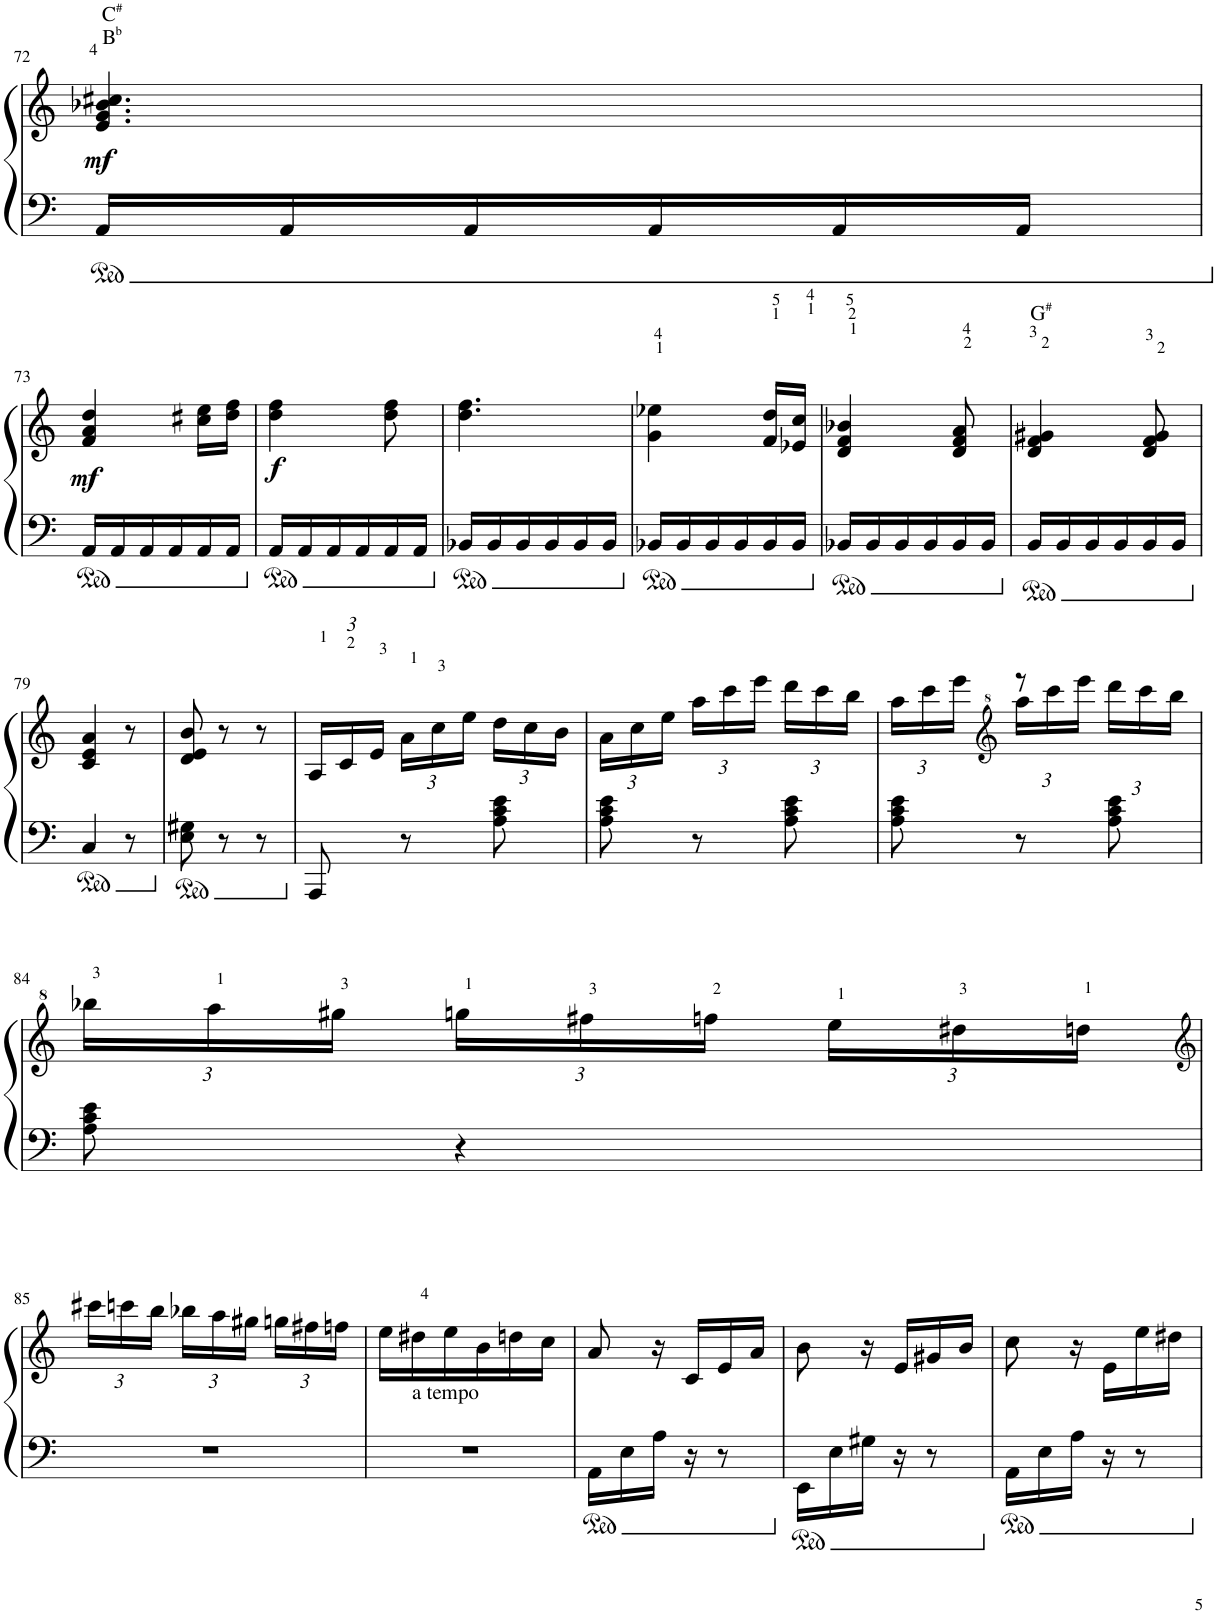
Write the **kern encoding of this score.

**kern	**kern	**dynam
*part1	*part1	*part1
*staff2	*staff1	*staff1/2
*I"Piano	*	*
*I'Pno	*	*
!!LO:PB:g=z
*clefF4	*clefG2	*
*k[]	*k[]	*
*M3/8	*M3/8	*
=72	=72	=72
!	!LO:TX:a:t=C	!
!	!LO:TX:a:t=#	!
!	!LO:TX:a:t=B	!
!	!LO:TX:a:t=b	!
!	!	!LO:DY:b
16AA/LL	4.e/ 4.g/ 4.b-X/ 4.cc#X/	mf
16AA/	.	.
16AA/	.	.
16AA/	.	.
16AA/	.	.
16AA/JJ	.	.
!!LO:LB:g=z
=73	=73	=73
!	!	!LO:DY:b
16AA/LL	4f/ 4a/ 4dd/	mf
16AA/	.	.
16AA/	.	.
16AA/	.	.
16AA/	16cc\ 16ee#X\LL	.
16AA/JJ	16dd\ 16ff\JJ	.
=74	=74	=74
!	!	!LO:DY:b
16AA/LL	4dd\ 4ff\	f
16AA/	.	.
16AA/	.	.
16AA/	.	.
16AA/	8dd\ 8ff\	.
16AA/JJ	.	.
=75	=75	=75
16BB-X/LL	4.dd\ 4.ff\	.
16BB-/	.	.
16BB-/	.	.
16BB-/	.	.
16BB-/	.	.
16BB-/JJ	.	.
=76	=76	=76
16BB-X/LL	4g\ 4ee-X\	.
16BB-/	.	.
16BB-/	.	.
16BB-/	.	.
16BB-/	16f/ 16dd/LL	.
16BB-/JJ	16e-X/ 16cc/JJ	.
=77	=77	=77
16BB-X/LL	4d/ 4f/ 4b-X/	.
16BB-/	.	.
16BB-/	.	.
16BB-/	.	.
16BB-/	8d/ 8f/ 8a/	.
16BB-/JJ	.	.
=78	=78	=78
!	!LO:TX:a:t=G	!
!	!LO:TX:a:t=#	!
16BB/LL	4d/ 4f/ 4g#X/	.
16BB/	.	.
16BB/	.	.
16BB/	.	.
16BB/	8d/ 8f/ 8g#/	.
16BB/JJ	.	.
!!LO:LB:g=z
=79	=79	=79
4C/	4c/ 4e/ 4a/	.
8r	8r	.
=80	=80	=80
8E\ 8G#X\	8d/ 8e/ 8b/	.
8r	8r	.
8r	8r	.
=81	=81	=81
*	*Xbrackettup	*
8AAA/	24A/LL	.
.	24c/	.
.	24e/JJ	.
8r	24a\LL	.
.	24cc\	.
.	24ee\JJ	.
8A\ 8c\ 8e\	24dd\LL	.
.	24cc\	.
.	24b\JJ	.
=82	=82	=82
*	*^	*
8A\ 8c\ 8e\	24a\LL	8ryy	.
.	24cc\	.	.
.	24ee\JJ	.	.
8r	8ryy	24aa\LL	.
.	.	24ccc\	.
.	.	24eee\JJ	.
8A\ 8c\ 8e\	8ryy	24ddd\LL	.
.	.	24ccc\	.
.	.	24bb\JJ	.
=83	=83	=83	=83
8A\ 8c\ 8e\	24aa\LL	16ryy	.
.	24ccc\	.	.
.	.	32ryy	.
.	24eee\JJ	.	.
.	.	32ryy	.
*	*clefG^2	*	*
8r	8r	24aaa\LL	.
.	.	24cccc\	.
.	.	24eeee\JJ	.
8A\ 8c\ 8e\	8ryy	24dddd\LL	.
.	.	24cccc\	.
.	.	24bbb\JJ	.
!!LO:LB:g=z	!!
=84	=84	=84	=84
8A\ 8c\ 8e\	24bbb-X\LL	4.ryy	.
.	24aaa\	.	.
.	24ggg#X\JJ	.	.
4r	24gggn\LL	.	.
.	24fff#X\	.	.
.	24fffn\JJ	.	.
.	24eee\LL	.	.
.	24ddd#X\	.	.
.	24dddn\JJ	.	.
*	*v	*v	*
!!LO:LB:g=z
=85	=85	=85
*	*clefG2	*
4.r	24ccc#X\LL	.
.	24cccn\	.
.	24bb\JJ	.
.	24bb-X\LL	.
.	24aa\	.
.	24gg#X\JJ	.
.	24ggn\LL	.
.	24ff#X\	.
.	24ffn\JJ	.
=86	=86	=86
4.r	16ee\LL	.
!	!LO:TX:b:t=a tempo	!
.	16dd#X\	.
.	16ee\	.
.	16b\	.
.	16ddn\	.
.	16cc\JJ	.
=87	=87	=87
16AA\LL	8a/	.
16E\	.	.
16A\JJ	16r	.
16r	16c/LL	.
8r	16e/	.
.	16a/JJ	.
=88	=88	=88
16EE\LL	8b\	.
16E\	.	.
16G#X\JJ	16r	.
16r	16e/LL	.
8r	16g#X/	.
.	16b/JJ	.
=89	=89	=89
16AA\LL	8cc\	.
16E\	.	.
16A\JJ	16r	.
16r	16e\LL	.
8r	16ee\	.
.	16dd#X\JJ	.
=	=	=
*-	*-	*-
